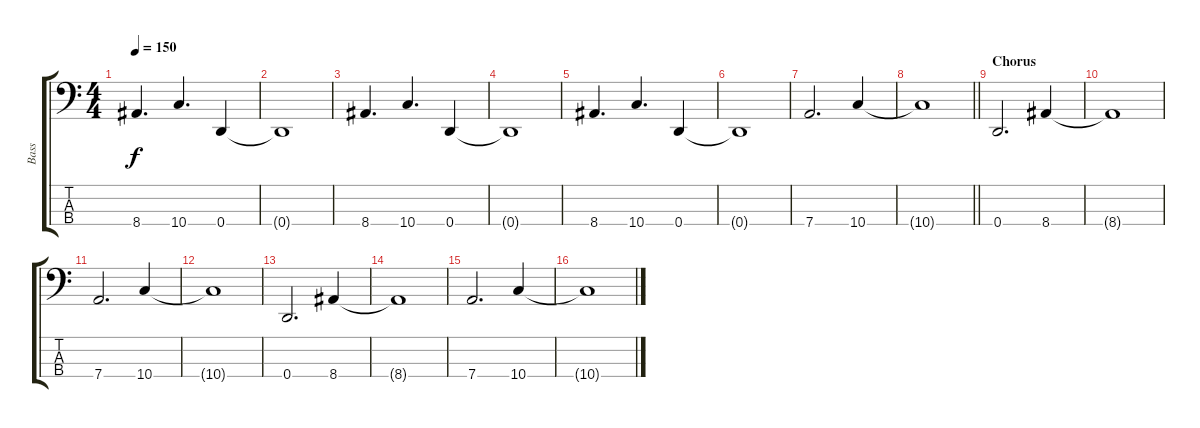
\track ("Bass" "Bass") {instrument electricbassfinger}
\staff {score tabs}
\tuning (G2 D2 A1 D1) {hide}
\ts (4 4)
\tempo 150
\clef f4
\ks c
8.4.4{d dy f} 10.4.4{d} 0.4.4 |
0.4{t}.1 |
8.4.4{d} 10.4.4{d} 0.4.4 |
0.4{t}.1 |
8.4.4{d} 10.4.4{d} 0.4.4 |
0.4{t}.1 |
7.4.2{d} 10.4.4 |
\barLineRight lightlight
10.4{t}.1 |
\section ("" "Chorus")
0.4.2{d} 8.4.4 |
8.4{t}.1 |
7.4.2{d} 10.4.4 |
10.4{t}.1 |
0.4.2{d} 8.4.4 |
8.4{t}.1 |
7.4.2{d} 10.4.4 |
10.4{t}.1
